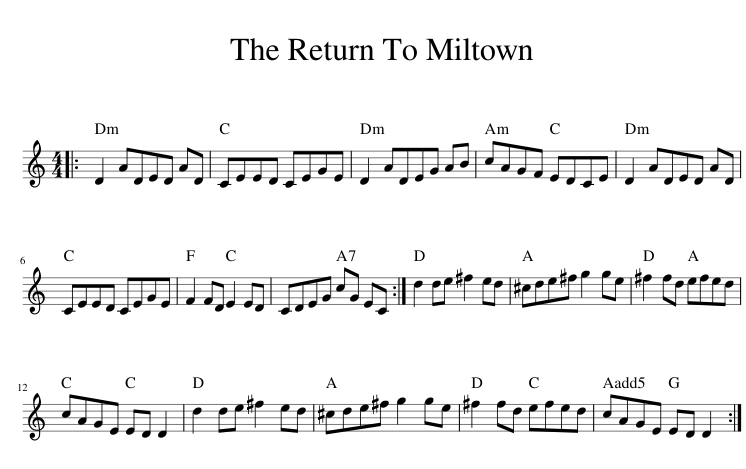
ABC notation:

X:1
L:1/8
M:4/4
I:linebreak $
K:C
V:1 treble
V:1
|: D2 ADED AD | CEED CEGE | D2 ADEG AB | cAGF EDCE | D2 ADED AD |$ %5
 CEED CEGE | F2 FD E2 ED | CDEG cG EC :| d2 de ^f2 ed | ^cde^f g2 ge | %10
 ^f2 fd efed |$ cAGE ED D2 | d2 de ^f2 ed | ^cde^f g2 ge | ^f2 fd efed | %15
 cAGE ED D2 :| %16
